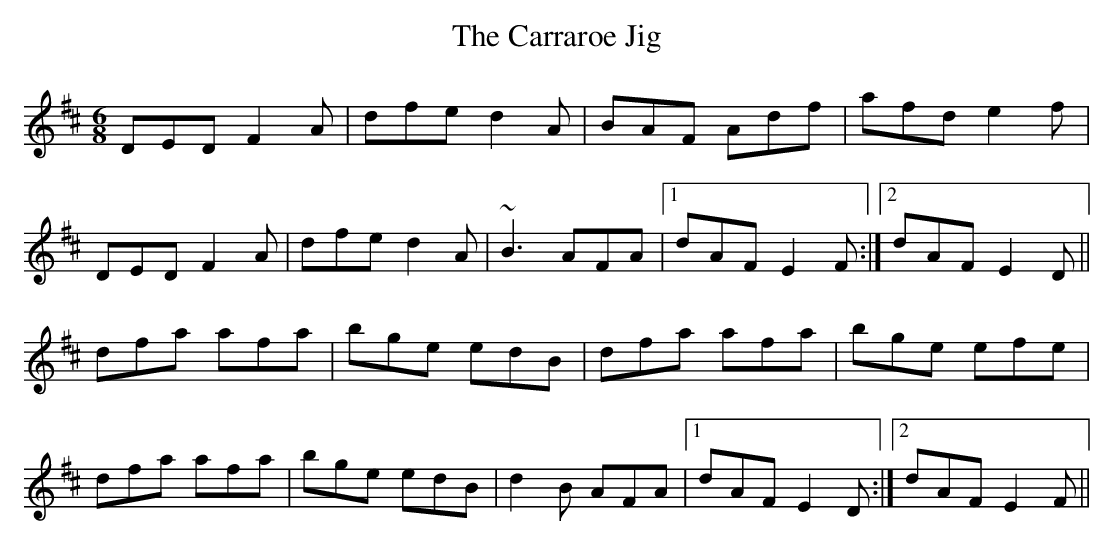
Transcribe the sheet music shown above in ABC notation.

X:1
T:Carraroe Jig, The
M:6/8
L:1/8
K:D
DED F2A|dfe d2A|BAF Adf|afd e2f|!
DED F2A|dfe d2A|~B3 AFA|1 dAF E2F:|2 dAF E2D||!
dfa afa|bge edB|dfa afa|bge efe|!
dfa afa|bge edB|d2B AFA|1 dAF E2D:|2 dAF E2F||!
